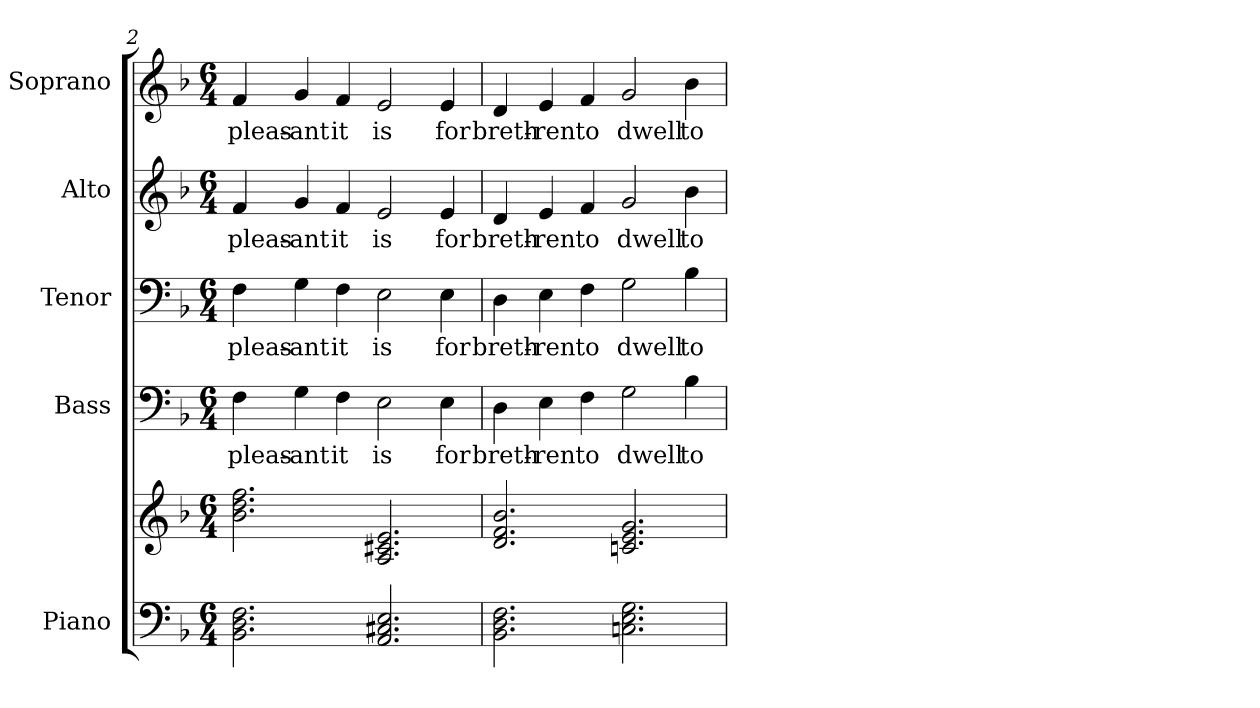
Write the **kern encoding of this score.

**kern	**kern	**kern	**text	**kern	**text	**kern	**text	**kern	**text
*part5	*part5	*part4	*part4	*part3	*part3	*part2	*part2	*part1	*part1
*staff6	*staff5	*staff4	*staff4	*staff3	*staff3	*staff2	*staff2	*staff1	*staff1
*I"Piano	*	*I"Bass	*	*I"Tenor	*	*I"Alto	*	*I"Soprano	*
*I'Pno.	*	*I'B.	*	*I'T.	*	*I'A.	*	*I'S.	*
*clefF4	*clefG2	*clefF4	*	*clefF4	*	*clefG2	*	*clefG2	*
*k[b-]	*k[b-]	*k[b-]	*	*k[b-]	*	*k[b-]	*	*k[b-]	*
*F:	*F:	*F:	*	*F:	*	*F:	*	*F:	*
*M6/4	*M6/4	*M6/4	*	*M6/4	*	*M6/4	*	*M6/4	*
=2	=2	=2	=2	=2	=2	=2	=2	=2	=2
!	!	!	!LO:LY:b:color=#000000	!	!	!	!	!	!
!	!	!	!	!	!LO:LY:b:color=#000000	!	!	!	!
!	!	!	!	!	!	!	!LO:LY:b:color=#000000	!	!
!	!	!	!	!	!	!	!	!	!LO:LY:b:color=#000000
2.BB-i\ 2.Di 2.Fi	2.b-i\ 2.ddi 2.ffi	4Fi\	pleas-	4Fi\	pleas-	4fi/	pleas-	4fi/	pleas-
!	!	!	!LO:LY:b:color=#000000	!	!	!	!	!	!
!	!	!	!	!	!LO:LY:b:color=#000000	!	!	!	!
!	!	!	!	!	!	!	!LO:LY:b:color=#000000	!	!
!	!	!	!	!	!	!	!	!	!LO:LY:b:color=#000000
.	.	4Gi\	-ant	4Gi\	-ant	4gi/	-ant	4gi/	-ant
!	!	!	!LO:LY:b:color=#000000	!	!	!	!	!	!
!	!	!	!	!	!LO:LY:b:color=#000000	!	!	!	!
!	!	!	!	!	!	!	!LO:LY:b:color=#000000	!	!
!	!	!	!	!	!	!	!	!	!LO:LY:b:color=#000000
.	.	4Fi\	it	4Fi\	it	4fi/	it	4fi/	it
!	!	!	!LO:LY:b:color=#000000	!	!	!	!	!	!
!	!	!	!	!	!LO:LY:b:color=#000000	!	!	!	!
!	!	!	!	!	!	!	!LO:LY:b:color=#000000	!	!
!	!	!	!	!	!	!	!	!	!LO:LY:b:color=#000000
2.AAi/ 2.C#Xi 2.Ei	2.Ai/ 2.c#Xi 2.ei	2Ei\	is	2Ei\	is	2ei/	is	2ei/	is
!	!	!	!LO:LY:b:color=#000000	!	!	!	!	!	!
!	!	!	!	!	!LO:LY:b:color=#000000	!	!	!	!
!	!	!	!	!	!	!	!LO:LY:b:color=#000000	!	!
!	!	!	!	!	!	!	!	!	!LO:LY:b:color=#000000
.	.	4Ei\	for	4Ei\	for	4ei/	for	4ei/	for
!!LO:PB:g=z
=3	=3	=3	=3	=3	=3	=3	=3	=3	=3
!	!	!	!LO:LY:b:color=#000000	!	!	!	!	!	!
!	!	!	!	!	!LO:LY:b:color=#000000	!	!	!	!
!	!	!	!	!	!	!	!LO:LY:b:color=#000000	!	!
!	!	!	!	!	!	!	!	!	!LO:LY:b:color=#000000
2.BB-i\ 2.Di 2.Fi	2.di/ 2.fi 2.b-i	4Di\	breth-	4Di\	breth-	4di/	breth-	4di/	breth-
!	!	!	!LO:LY:b:color=#000000	!	!	!	!	!	!
!	!	!	!	!	!LO:LY:b:color=#000000	!	!	!	!
!	!	!	!	!	!	!	!LO:LY:b:color=#000000	!	!
!	!	!	!	!	!	!	!	!	!LO:LY:b:color=#000000
.	.	4Ei\	-ren	4Ei\	-ren	4ei/	-ren	4ei/	-ren
!	!	!	!LO:LY:b:color=#000000	!	!	!	!	!	!
!	!	!	!	!	!LO:LY:b:color=#000000	!	!	!	!
!	!	!	!	!	!	!	!LO:LY:b:color=#000000	!	!
!	!	!	!	!	!	!	!	!	!LO:LY:b:color=#000000
.	.	4Fi\	to	4Fi\	to	4fi/	to	4fi/	to
!	!	!	!LO:LY:b:color=#000000	!	!	!	!	!	!
!	!	!	!	!	!LO:LY:b:color=#000000	!	!	!	!
!	!	!	!	!	!	!	!LO:LY:b:color=#000000	!	!
!	!	!	!	!	!	!	!	!	!LO:LY:b:color=#000000
2.Cni\ 2.Ei 2.Gi	2.cni/ 2.ei 2.gi	2Gi\	dwell	2Gi\	dwell	2gi/	dwell	2gi/	dwell
!	!	!	!LO:LY:b:color=#000000	!	!	!	!	!	!
!	!	!	!	!	!LO:LY:b:color=#000000	!	!	!	!
!	!	!	!	!	!	!	!LO:LY:b:color=#000000	!	!
!	!	!	!	!	!	!	!	!	!LO:LY:b:color=#000000
.	.	4B-i\	to-	4B-i\	to-	4b-i\	to-	4b-i\	to-
=	=	=	=	=	=	=	=	=	=
*-	*-	*-	*-	*-	*-	*-	*-	*-	*-
